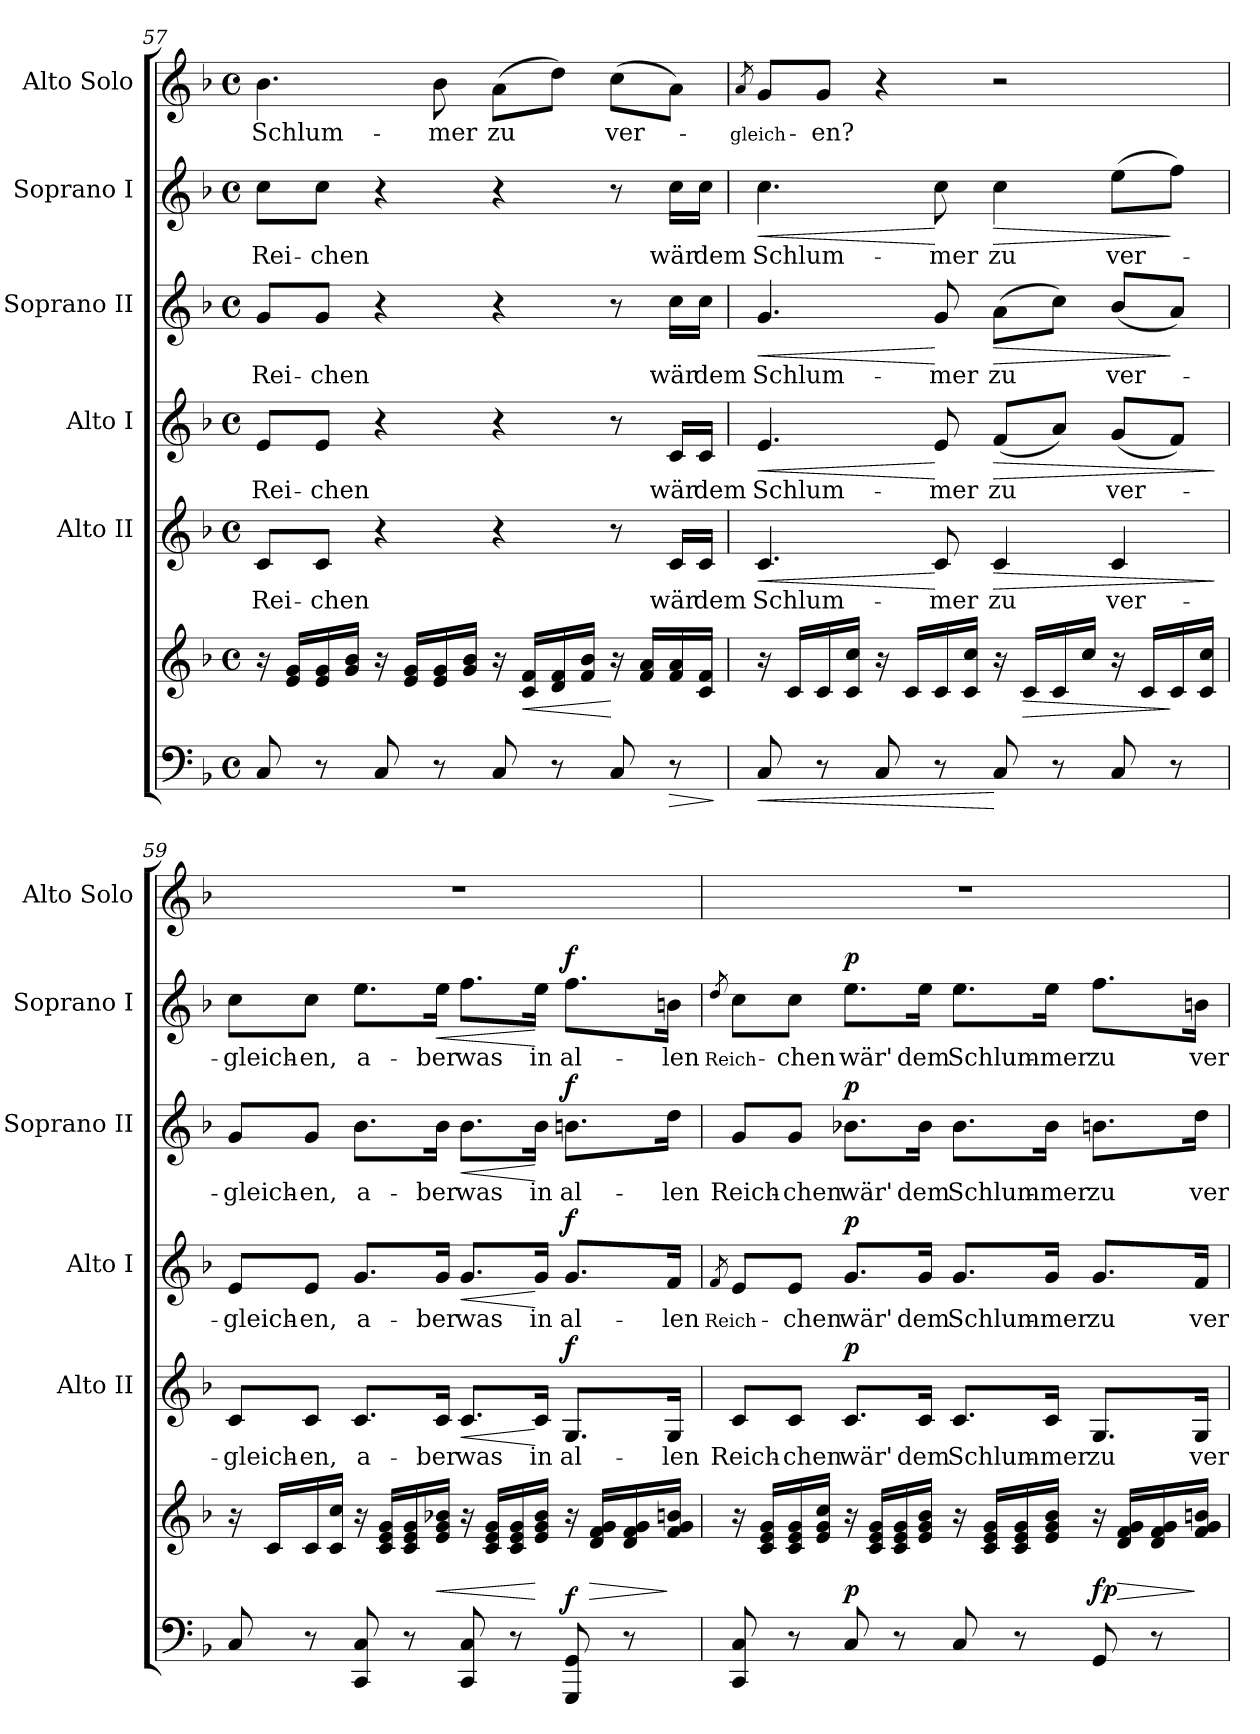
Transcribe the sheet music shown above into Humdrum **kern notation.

**kern	**dynam	**kern	**dynam	**kern	**text	**dynam	**kern	**text	**dynam	**kern	**text	**dynam	**kern	**text	**dynam	**kern	**text
*part7	*part7	*part6	*part6	*part5	*part5	*part5	*part4	*part4	*part4	*part3	*part3	*part3	*part2	*part2	*part2	*part1	*part1
*staff7	*staff7	*staff6	*staff6	*staff5	*staff5	*staff5	*staff4	*staff4	*staff4	*staff3	*staff3	*staff3	*staff2	*staff2	*staff2	*staff1	*staff1
*	*	*	*	*I"Alto II	*	*	*I"Alto I	*	*	*I"Soprano II	*	*	*I"Soprano I	*	*	*I"Alto Solo	*
*	*	*	*	*I'Alto II	*	*	*I'Alto I	*	*	*I'Soprano II	*	*	*I'Soprano I	*	*	*I'Alto Solo	*
*clefF4	*	*clefG2	*	*clefG2	*	*	*clefG2	*	*	*clefG2	*	*	*clefG2	*	*	*clefG2	*
*k[b-]	*	*k[b-]	*	*k[b-]	*	*	*k[b-]	*	*	*k[b-]	*	*	*k[b-]	*	*	*k[b-]	*
*F:	*	*F:	*	*F:	*	*	*F:	*	*	*F:	*	*	*F:	*	*	*F:	*
*M4/4	*	*M4/4	*	*M4/4	*	*	*M4/4	*	*	*M4/4	*	*	*M4/4	*	*	*M4/4	*
*met(c)	*	*met(c)	*	*met(c)	*	*	*met(c)	*	*	*met(c)	*	*	*met(c)	*	*	*met(c)	*
=57	=57	=57	=57	=57	=57	=57	=57	=57	=57	=57	=57	=57	=57	=57	=57	=57	=57
*	*	*	*	*	*	*	*	*	*	*	*	*	*	*	*	*^	*
8C/	.	16r	.	8c/L	Rei-	.	8e/L	Rei-	.	8g/L	Rei-	.	8cc\L	Rei-	.	4.b-\	8ryy	Schlum-
.	.	16e/ 16g/LL	.	.	.	.	.	.	.	.	.	.	.	.	.	.	.	.
8r	.	16e/ 16g/	.	8c/J	-chen	.	8e/J	-chen	.	8g/J	-chen	.	8cc\J	-chen	.	.	4.ryy	.
.	.	16g/ 16b-/JJ	.	.	.	.	.	.	.	.	.	.	.	.	.	.	.	.
8C/	.	16r	.	4r	.	.	4r	.	.	4r	.	.	4r	.	.	.	.	.
.	.	16e/ 16g/LL	.	.	.	.	.	.	.	.	.	.	.	.	.	.	.	.
8r	.	16e/ 16g/	.	.	.	.	.	.	.	.	.	.	.	.	.	8b-\	.	-mer
.	.	16g/ 16b-/JJ	.	.	.	.	.	.	.	.	.	.	.	.	.	.	.	.
8C/	.	16r	.	4r	.	.	4r	.	.	4r	.	.	4r	.	.	(8a\L	2ryy	zu
!	!	!	!LO:HP:b	!	!	!	!	!	!	!	!	!	!	!	!	!	!	!
.	.	16c/ 16f/LL	<	.	.	.	.	.	.	.	.	.	.	.	.	.	.	.
8r	.	16d/ 16f/	.	.	.	.	.	.	.	.	.	.	.	.	.	8dd\J)	.	.
.	.	16f/ 16b-/JJ	.	.	.	.	.	.	.	.	.	.	.	.	.	.	.	.
8C/	.	16r	[	8r	.	.	8r	.	.	8r	.	.	8r	.	.	(8cc\L	.	ver-
.	.	16f/ 16a/LL	.	.	.	.	.	.	.	.	.	.	.	.	.	.	.	.
!	!LO:HP:b	!	!	!	!	!	!	!	!	!	!	!	!	!	!	!	!	!
8r	>	16f/ 16a/	.	16c/LL	wär	.	16c/LL	wär	.	16cc\LL	wär	.	16cc\LL	wär	.	8a\J)	.	.
.	.	16c/ 16f/JJ	.	16c/JJ	dem	.	16c/JJ	dem	.	16cc\JJ	dem	.	16cc\JJ	dem	.	.	.	.
*	*	*	*	*	*	*	*	*	*	*	*	*	*	*	*	*v	*v	*
.	]	.	.	.	.	.	.	.	.	.	.	.	.	.	.	.	.
!!LO:LB:g=z
=58	=58	=58	=58	=58	=58	=58	=58	=58	=58	=58	=58	=58	=58	=58	=58	=58	=58
.	.	.	.	.	.	.	.	.	.	.	.	.	.	.	.	8qa/	-gleich-
!	!LO:HP:b	!	!	!	!	!LO:HP:b	!	!	!LO:HP:b	!	!	!LO:HP:b	!	!	!LO:HP:b	!	!
8C/	<	16r	.	4.c/	Schlum-	<	4.e/	Schlum-	<	4.g/	Schlum-	<	4.cc\	Schlum-	<	8g/L	.
.	.	16c/LL	.	.	.	.	.	.	.	.	.	.	.	.	.	.	.
8r	.	16c/	.	.	.	.	.	.	.	.	.	.	.	.	.	8g/J	-en?
.	.	16c/ 16cc/JJ	.	.	.	.	.	.	.	.	.	.	.	.	.	.	.
8C/	.	16r	.	.	.	.	.	.	.	.	.	.	.	.	.	4r	.
.	.	16c/LL	.	.	.	.	.	.	.	.	.	.	.	.	.	.	.
8r	.	16c/	.	8c/	-mer	[	8e/	-mer	[	8g/	-mer	[	8cc\	-mer	[	.	.
.	.	16c/ 16cc/JJ	.	.	.	.	.	.	.	.	.	.	.	.	.	.	.
!	!	!	!	!	!	!LO:HP:b	!	!	!LO:HP:b	!	!	!LO:HP:b	!	!	!LO:HP:b	!	!
8C/	[	16r	.	4c/	zu	>	(8f/L	zu	>	(8a\L	zu	>	4cc\	zu	>	2r	.
!	!	!	!LO:HP:b	!	!	!	!	!	!	!	!	!	!	!	!	!	!
.	.	16c/LL	>	.	.	.	.	.	.	.	.	.	.	.	.	.	.
8r	.	16c/	.	.	.	.	8a/J)	.	.	8cc\J)	.	.	.	.	.	.	.
.	.	16cc/JJ	.	.	.	.	.	.	.	.	.	.	.	.	.	.	.
8C/	.	16r	.	4c/	ver-	.	(8g/L	ver-	.	(8b-/L	ver-	.	(8ee\L	ver-	.	.	.
.	.	16c/LL	.	.	.	.	.	.	.	.	.	.	.	.	.	.	.
8r	.	16c/	]	.	.	.	8f/J)	.	.	8a/J)	.	]	8ff\J)	.	]	.	.
.	.	16c/ 16cc/JJ	.	.	.	.	.	.	.	.	.	.	.	.	.	.	.
.	.	.	.	.	.	]	.	.	]	.	.	.	.	.	.	.	.
=59	=59	=59	=59	=59	=59	=59	=59	=59	=59	=59	=59	=59	=59	=59	=59	=59	=59
*	*	*	*	*	*	*	*	*	*	*^	*	*	*	*	*	*	*
8C/	.	16r	.	8c/L	-gleich-	.	8e/L	-gleich-	.	8g/L	2ryy	-gleich-	.	8cc\L	-gleich-	.	1r	.
.	.	16c/LL	.	.	.	.	.	.	.	.	.	.	.	.	.	.	.	.
8r	.	16c/	.	8c/J	-en,	.	8e/J	-en,	.	8g/J	.	-en,	.	8cc\J	-en,	.	.	.
.	.	16c/ 16cc/JJ	.	.	.	.	.	.	.	.	.	.	.	.	.	.	.	.
8CC/ 8C/	.	16r	.	8.c/L	a-	.	8.g/L	a-	.	8.b-\L	.	a-	.	8.ee\L	a-	.	.	.
.	.	16c/ 16e/ 16g/LL	.	.	.	.	.	.	.	.	.	.	.	.	.	.	.	.
8r	.	16c/ 16e/ 16g/	.	.	.	.	.	.	.	.	.	.	.	.	.	.	.	.
!	!	!	!LO:HP:b	!	!	!	!	!	!	!	!	!	!	!	!	!LO:HP:b	!	!
.	.	16e/ 16g/ 16b-X/JJ	<	16c/Jk	-ber	.	16g/Jk	-ber	.	16b-\Jk	.	-ber	.	16ee\Jk	-ber	<	.	.
!	!	!	!	!	!	!LO:HP:b	!	!	!LO:HP:b	!	!	!	!LO:HP:b	!	!	!	!	!
8CC/ 8C/	.	16r	.	8.c/L	was	<	8.g/L	was	<	8.b-\L	8ryy	was	<	8.ff\L	was	.	.	.
.	.	16c/ 16e/ 16g/LL	.	.	.	.	.	.	.	.	.	.	.	.	.	.	.	.
8r	.	16c/ 16e/ 16g/	.	.	.	.	.	.	.	.	8ryy	.	.	.	.	.	.	.
.	.	16e/ 16g/ 16b-/JJ	[	16c/Jk	in	[	16g/Jk	in	[	16b-\Jk	.	in	[	16ee\Jk	in	[	.	.
!	!LO:DY:a	!	!	!	!	!LO:DY:b	!	!	!LO:DY:b	!	!	!	!LO:DY:a	!	!	!LO:DY:a	!	!
8GGG/ 8GG/	f	16r	.	8.G/L	al-	f	8.g/L	al-	f	8.bn\L	8ryy	al-	f	8.ff\L	al-	f	.	.
!	!	!	!LO:HP:b	!	!	!	!	!	!	!	!	!	!	!	!	!	!	!
.	.	16d/ 16f/ 16g/LL	>	.	.	.	.	.	.	.	.	.	.	.	.	.	.	.
8r	.	16d/ 16f/ 16g/	.	.	.	.	.	.	.	.	8ryy	.	.	.	.	.	.	.
.	.	16f/ 16g/ 16bn/JJ	]	16G/Jk	-len	.	16f/Jk	-len	.	16dd\Jk	.	-len	.	16bn\Jk	-len	.	.	.
!!LO:PB:g=z
=60	=60	=60	=60	=60	=60	=60	=60	=60	=60	=60	=60	=60	=60	=60	=60	=60	=60	=60
.	.	.	.	.	.	.	8qf/	Reich-	.	.	.	.	.	8qdd/	Reich-	.	.	.
*	*	*	*	*^	*	*	*^	*	*	*	*	*	*	*^	*	*	*	*
8CC/ 8C/	.	16r	.	8c/L	8ryy	Reich-	.	8e/L	2.ryy	.	.	8g/L	2ryy	Reich-	.	8cc\L	2ryy	.	.	1r	.
.	.	16c/ 16e/ 16g/LL	.	.	.	.	.	.	.	.	.	.	.	.	.	.	.	.	.	.	.
8r	.	16c/ 16e/ 16g/	.	8c/J	4ryy	-chen	.	8e/J	.	-chen	.	8g/J	.	-chen	.	8cc\J	.	-chen	.	.	.
.	.	16e/ 16g/ 16cc/JJ	.	.	.	.	.	.	.	.	.	.	.	.	.	.	.	.	.	.	.
!	!	!	!LO:DY:b	!	!	!	!LO:DY:a	!	!	!	!LO:DY:a	!	!	!	!LO:DY:a	!	!	!	!LO:DY:a	!	!
8C/	.	16r	p	8.c/L	.	wär'	p	8.g/L	.	wär'	p	8.b-X\L	.	wär'	p	8.ee\L	.	wär'	p	.	.
.	.	16c/ 16e/ 16g/LL	.	.	.	.	.	.	.	.	.	.	.	.	.	.	.	.	.	.	.
8r	.	16c/ 16e/ 16g/	.	.	16ryy	.	.	.	.	.	.	.	.	.	.	.	.	.	.	.	.
.	.	16e/ 16g/ 16b-/JJ	.	16c/Jk	16ryy	dem	.	16g/Jk	.	dem	.	16b-\Jk	.	dem	.	16ee\Jk	.	dem	.	.	.
8C/	.	16r	.	8.c/L	4ryy	Schlum-	.	8.g/L	.	Schlum-	.	8.b-\L	4ryy	Schlum-	.	8.ee\L	8ryy	Schlum-	.	.	.
.	.	16c/ 16e/ 16g/LL	.	.	.	.	.	.	.	.	.	.	.	.	.	.	.	.	.	.	.
8r	.	16c/ 16e/ 16g/	.	.	.	.	.	.	.	.	.	.	.	.	.	.	8ryy	.	.	.	.
.	.	16e/ 16g/ 16b-/JJ	.	16c/Jk	.	-mer	.	16g/Jk	.	-mer	.	16b-\Jk	.	-mer	.	16ee\Jk	.	-mer	.	.	.
!	!	!	!LO:DY:b	!	!	!	!	!	!	!	!	!	!	!	!	!	!	!	!	!	!
8GG/	.	16r	fp	8.G/L	8.ryy	zu	.	8.g/L	4ryy	zu	.	8.bn\L	4ryy	zu	.	8.ff\L	8ryy	zu	.	.	.
!	!	!	!LO:HP:b	!	!	!	!	!	!	!	!	!	!	!	!	!	!	!	!	!	!
.	.	16d/ 16f/ 16g/LL	>	.	.	.	.	.	.	.	.	.	.	.	.	.	.	.	.	.	.
8r	.	16d/ 16f/ 16g/	.	.	.	.	.	.	.	.	.	.	.	.	.	.	8ryy	.	.	.	.
.	.	16f/ 16g/ 16bn/JJ	]	16G/Jk	16ryy	ver-	.	16f/Jk	.	ver-	.	16dd\Jk	.	ver-	.	16bn\Jk	.	ver-	.	.	.
*	*	*	*	*v	*v	*	*	*	*	*	*	*v	*v	*	*	*v	*v	*	*	*	*
*	*	*	*	*	*	*	*v	*v	*	*	*	*	*	*	*	*	*	*
=	=	=	=	=	=	=	=	=	=	=	=	=	=	=	=	=	=
*-	*-	*-	*-	*-	*-	*-	*-	*-	*-	*-	*-	*-	*-	*-	*-	*-	*-
